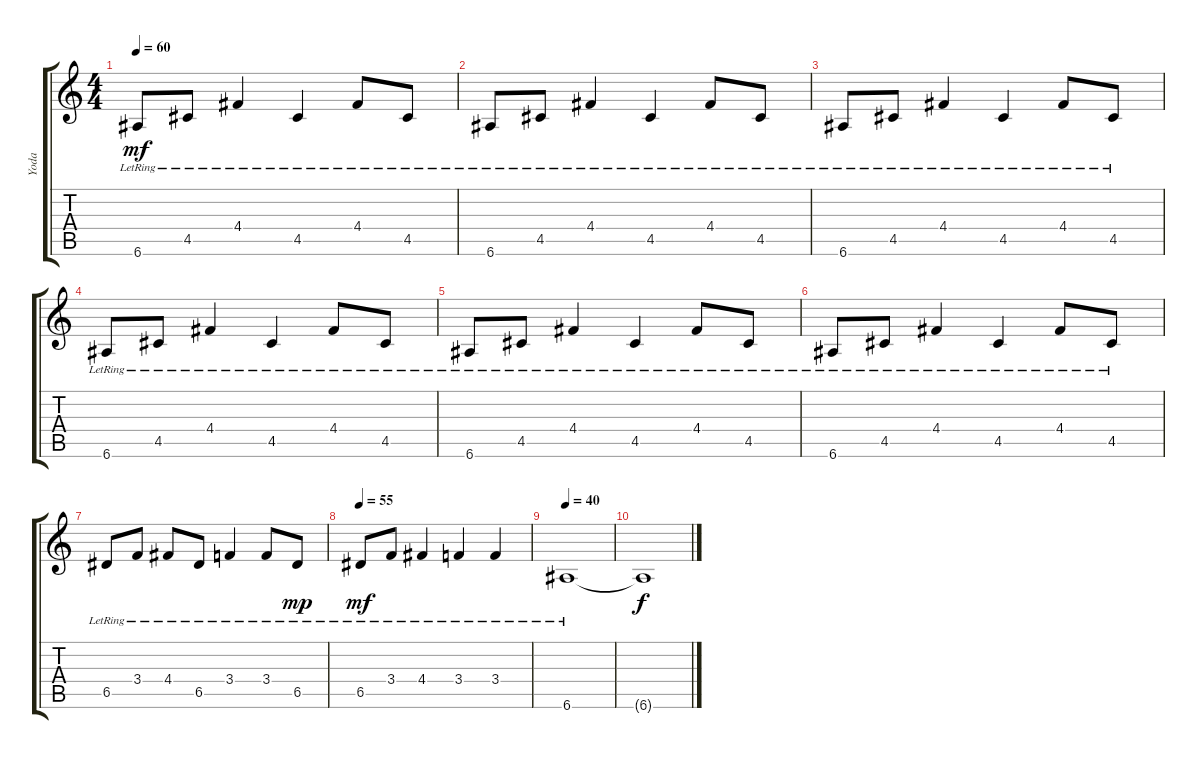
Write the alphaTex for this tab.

\track ("Yoda" "Yoda") {instrument electricguitarjazz}
\staff {score tabs}
\tuning (E4 B3 G3 D3 A2 E2) {hide}
\ts (4 4)
\section ("" "")
\tempo 60
\clef g2
\ks c
6.6{lr}.8{dy mf} 4.5{lr}.8 4.4{lr}.4 4.5{lr}.4 4.4{lr}.8 4.5{lr}.8 |
6.6{lr}.8 4.5{lr}.8 4.4{lr}.4 4.5{lr}.4 4.4{lr}.8 4.5{lr}.8 |
6.6{lr}.8 4.5{lr}.8 4.4{lr}.4 4.5{lr}.4 4.4{lr}.8 4.5{lr}.8 |
6.6{lr}.8 4.5{lr}.8 4.4{lr}.4 4.5{lr}.4 4.4{lr}.8 4.5{lr}.8 |
6.6{lr}.8 4.5{lr}.8 4.4{lr}.4 4.5{lr}.4 4.4{lr}.8 4.5{lr}.8 |
6.6{lr}.8 4.5{lr}.8 4.4{lr}.4 4.5{lr}.4 4.4{lr}.8 4.5{lr}.8 |
6.5{lr}.8 3.4{lr}.8 4.4{lr}.8 6.5{lr}.8 3.4{lr}.4 3.4{lr}.8 6.5{lr}.8{dy mp} |
\tempo 55
6.5{lr}.8{dy mf} 3.4{lr}.8 4.4{lr}.4 3.4{lr}.4 3.4{lr}.4 |
\tempo 40
6.6{lr}.1 |
6.6{t}.1{dy f}
